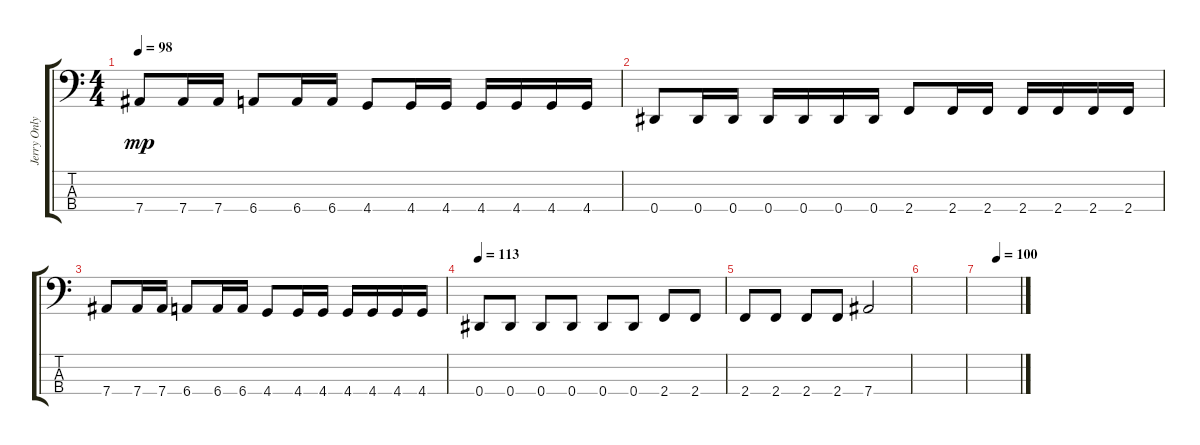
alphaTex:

\track ("Jerry Only" "Jerry Only") {instrument electricbassfinger}
\staff {score tabs}
\tuning (Gb2 Db2 Ab1 Eb1) {hide}
\ts (4 4)
\tempo 98
\clef f4
\ks c
7.4.8{dy mp} 7.4.16 7.4.16 6.4.8 6.4.16 6.4.16 4.4.8 4.4.16 4.4.16 4.4.16 4.4.16 4.4.16 4.4.16 |
0.4.8 0.4.16 0.4.16 0.4.16 0.4.16 0.4.16 0.4.16 2.4.8 2.4.16 2.4.16 2.4.16 2.4.16 2.4.16 2.4.16 |
7.4.8 7.4.16 7.4.16 6.4.8 6.4.16 6.4.16 4.4.8 4.4.16 4.4.16 4.4.16 4.4.16 4.4.16 4.4.16 |
\tempo 113
0.4.8 0.4.8 0.4.8 0.4.8 0.4.8 0.4.8 2.4.8 2.4.8 |
2.4.8 2.4.8 2.4.8 2.4.8 7.4.2 |
|
\tempo (100 0.4375)
